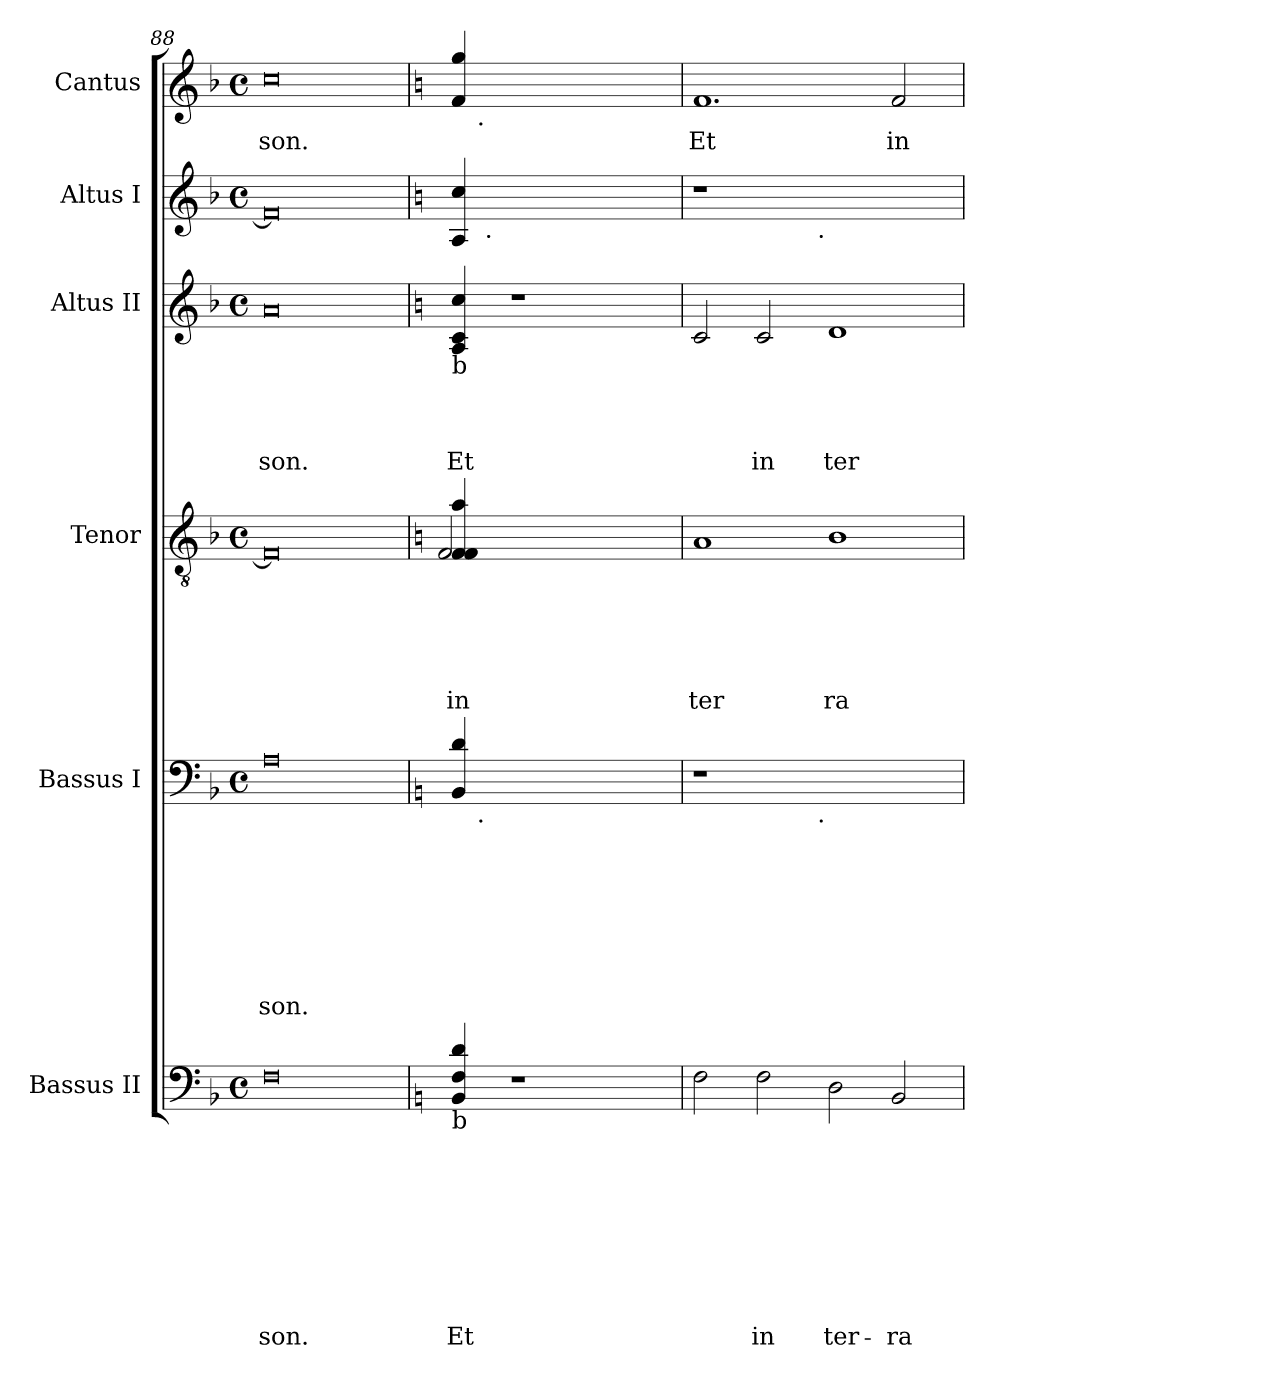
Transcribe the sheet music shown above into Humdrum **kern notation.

**kern	**text	**text	**text	**text	**text	**text	**text	**text	**text	**kern	**text	**text	**text	**text	**text	**text	**text	**text	**kern	**text	**text	**text	**text	**text	**text	**kern	**text	**text	**text	**text	**kern	**text	**kern	**text
*part6	*part6	*part6	*part6	*part6	*part6	*part6	*part6	*part6	*part6	*part5	*part5	*part5	*part5	*part5	*part5	*part5	*part5	*part5	*part4	*part4	*part4	*part4	*part4	*part4	*part4	*part3	*part3	*part3	*part3	*part3	*part2	*part2	*part1	*part1
*staff6	*staff6	*staff6	*staff6	*staff6	*staff6	*staff6	*staff6	*staff6	*staff6	*staff5	*staff5	*staff5	*staff5	*staff5	*staff5	*staff5	*staff5	*staff5	*staff4	*staff4	*staff4	*staff4	*staff4	*staff4	*staff4	*staff3	*staff3	*staff3	*staff3	*staff3	*staff2	*staff2	*staff1	*staff1
*I"Bassus II	*	*	*	*	*	*	*	*	*	*I"Bassus I	*	*	*	*	*	*	*	*	*I"Tenor	*	*	*	*	*	*	*I"Altus II	*	*	*	*	*I"Altus I	*	*I"Cantus	*
*I'B II	*	*	*	*	*	*	*	*	*	*I'B I	*	*	*	*	*	*	*	*	*I'T	*	*	*	*	*	*	*I'A II	*	*	*	*	*I'A I	*	*	*
*clefF4	*	*	*	*	*	*	*	*	*	*clefF4	*	*	*	*	*	*	*	*	*clefGv2	*	*	*	*	*	*	*clefG2	*	*	*	*	*clefG2	*	*clefG2	*
*k[b-]	*	*	*	*	*	*	*	*	*	*k[b-]	*	*	*	*	*	*	*	*	*k[b-]	*	*	*	*	*	*	*k[b-]	*	*	*	*	*k[b-]	*	*k[b-]	*
*F:	*	*	*	*	*	*	*	*	*	*F:	*	*	*	*	*	*	*	*	*F:	*	*	*	*	*	*	*F:	*	*	*	*	*F:	*	*F:	*
*M4/4	*	*	*	*	*	*	*	*	*	*M4/4	*	*	*	*	*	*	*	*	*M4/4	*	*	*	*	*	*	*M4/4	*	*	*	*	*M4/4	*	*M4/4	*
*met(c)	*	*	*	*	*	*	*	*	*	*met(c)	*	*	*	*	*	*	*	*	*met(c)	*	*	*	*	*	*	*met(c)	*	*	*	*	*met(c)	*	*met(c)	*
=88	=88	=88	=88	=88	=88	=88	=88	=88	=88	=88	=88	=88	=88	=88	=88	=88	=88	=88	=88	=88	=88	=88	=88	=88	=88	=88	=88	=88	=88	=88	=88	=88	=88	=88
!	!	!	!	!	!	!	!	!	!LO:LY:b	!	!	!	!	!	!	!	!	!LO:LY:b	!	!	!	!	!	!	!	!	!	!	!	!LO:LY:b	!	!	!	!LO:LY:b
0F	.	.	.	.	.	.	.	.	-son.	0A	.	.	.	.	.	.	.	son.	0F]	.	.	.	.	.	.	0a	.	.	.	son.	0f]	.	0cc	son.
!!LO:PB:g=z
=89!	=89!	=89!	=89!	=89!	=89!	=89!	=89!	=89!	=89!	=89!	=89!	=89!	=89!	=89!	=89!	=89!	=89!	=89!	=89!	=89!	=89!	=89!	=89!	=89!	=89!	=89!	=89!	=89!	=89!	=89!	=89!	=89!	=89!	=89!
*k[]	*	*	*	*	*	*	*	*	*	*k[]	*	*	*	*	*	*	*	*	*k[]	*	*	*	*	*	*	*k[]	*	*	*	*	*k[]	*	*k[]	*
*C:	*	*	*	*	*	*	*	*	*	*C:	*	*	*	*	*	*	*	*	*C:	*	*	*	*	*	*	*C:	*	*	*	*	*C:	*	*C:	*
!	!	!	!	!	!	!	!	!	!	!	!	!	!	!	!	!	!	!	!	!	!	!	!	!	!	!	!	!	!	!	!	!	!LO:TX:b:t=b	!
!	!	!	!	!	!	!	!	!	!	!	!	!	!	!	!	!	!	!	!	!	!	!	!	!	!	!	!	!	!	!	!LO:TX:b:t=b	!	!	!
!	!	!	!	!	!	!	!	!	!	!	!	!	!	!	!	!	!	!	!	!	!	!	!	!	!	!LO:TX:b:t=b	!	!	!	!	!	!	!	!
!	!	!	!	!	!	!	!	!	!	!	!	!	!	!	!	!	!	!	!LO:TX:b:t=b	!	!	!	!	!	!	!	!	!	!	!	!	!	!	!
!	!	!	!	!	!	!	!	!	!	!LO:TX:b:t=b	!	!	!	!	!	!	!	!	!	!	!	!	!	!	!	!	!	!	!	!	!	!	!	!
!LO:TX:b:t=b	!	!	!	!	!	!	!	!	!	!	!	!	!	!	!	!	!	!	!	!	!	!	!	!	!	!	!	!	!	!	!	!	!	!
!	!	!	!	!	!	!	!	!	!LO:LY:b	!	!	!	!	!	!	!	!	!	!	!	!	!	!	!	!LO:LY:b	!	!	!	!	!	!	!	!	!
*	*	*	*	*	*	*	*	*	*	*	*	*	*	*	*	*	*	*	*^	*	*	*	*	*	*	*	*	*	*	*	*	*	*	*
!	!	!	!	!	!	!	!	!	!	!	!	!	!	!	!	!	!	!	!	!	!	!	!	!	!	!LO:LY:b	!	!	!	!	!LO:LY:b	!	!	!	!
*	*	*	*	*	*	*	*	*	*	*^	*	*	*	*	*	*	*	*	*	*	*	*	*	*	*	*	*	*	*	*	*	*^	*	*^	*
4BB/ 4F/ 4d/	.	.	.	.	.	.	.	.	Et	4BB/ 4d/	16..ryy	.	.	.	.	.	.	.	.	4F/ 4F/ 4a/	2F/	.	.	.	.	.	in	4A/ 4c/ 4cc/	.	.	.	Et	4A/ 4cc/	8ryy	.	4f/ 4gg/	16..ryy	.
!	!	!	!	!	!	!	!	!	!	!	!	!	!	!	!	!	!	!	!	!	!	!	!	!	!	!	!	!	!	!	!	!	!	!	!	!	!LO:TX:b:t=.	!
!	!	!	!	!	!	!	!	!	!	!	!LO:TX:b:t=.	!	!	!	!	!	!	!	!	!	!	!	!	!	!	!	!	!	!	!	!	!	!	!	!	!	!	!
.	.	.	.	.	.	.	.	.	.	.	1ryy	.	.	.	.	.	.	.	.	.	.	.	.	.	.	.	.	.	.	.	.	.	.	.	.	.	1ryy	.
!	!	!	!	!	!	!	!	!	!	!	!	!	!	!	!	!	!	!	!	!	!	!	!	!	!	!	!	!	!	!	!	!	!	!LO:TX:b:t=.	!	!	!	!
.	.	.	.	.	.	.	.	.	.	.	.	.	.	.	.	.	.	.	.	.	.	.	.	.	.	.	.	.	.	.	.	.	.	1ryy	.	.	.	.
1r	.	.	.	.	.	.	.	.	.	1ryy	.	.	.	.	.	.	.	.	.	2.ryy	.	.	.	.	.	.	.	1r	.	.	.	.	1ryy	.	.	1ryy	.	.
.	.	.	.	.	.	.	.	.	.	.	.	.	.	.	.	.	.	.	.	.	2.ryy	.	.	.	.	.	.	.	.	.	.	.	.	.	.	.	.	.
.	.	.	.	.	.	.	.	.	.	.	.	.	.	.	.	.	.	.	.	4ryy	.	.	.	.	.	.	.	.	.	.	.	.	.	.	.	.	.	.
.	.	.	.	.	.	.	.	.	.	.	8ryy	.	.	.	.	.	.	.	.	.	.	.	.	.	.	.	.	.	.	.	.	.	.	.	.	.	8ryy	.
.	.	.	.	.	.	.	.	.	.	.	.	.	.	.	.	.	.	.	.	.	.	.	.	.	.	.	.	.	.	.	.	.	.	8ryy	.	.	.	.
.	.	.	.	.	.	.	.	.	.	.	64ryy	.	.	.	.	.	.	.	.	.	.	.	.	.	.	.	.	.	.	.	.	.	.	.	.	.	64ryy	.
=90	=90	=90	=90	=90	=90	=90	=90	=90	=90	=90	=90	=90	=90	=90	=90	=90	=90	=90	=90	=90	=90	=90	=90	=90	=90	=90	=90	=90	=90	=90	=90	=90	=90	=90	=90	=90	=90	=90
!	!	!	!	!	!	!	!	!	!	!	!	!	!	!	!	!	!	!	!	!	!	!	!	!	!	!	!LO:LY:b	!	!	!	!	!	!	!	!	!	!	!LO:LY:b
*	*	*	*	*	*	*	*	*	*	*	*	*	*	*	*	*	*	*	*	*v	*v	*	*	*	*	*	*	*	*	*	*	*	*	*	*	*v	*v	*
2F\	.	.	.	.	.	.	.	.	.	1r	2ryy	.	.	.	.	.	.	.	.	1A	.	.	.	.	.	ter	2c/	.	.	.	.	1r	2ryy	.	1.f	Et
!	!	!	!	!	!	!	!	!	!LO:LY:b	!	!	!	!	!	!	!	!	!	!	!	!	!	!	!	!	!	!	!	!	!	!LO:LY:b	!	!	!	!	!
2F\	.	.	.	.	.	.	.	.	in	.	4...ryy	.	.	.	.	.	.	.	.	.	.	.	.	.	.	.	2c/	.	.	.	in	.	4...ryy	.	.	.
!	!	!	!	!	!	!	!	!	!	!	!	!	!	!	!	!	!	!	!	!	!	!	!	!	!	!	!	!	!	!	!	!	!LO:TX:b:t=.	!	!	!
!	!	!	!	!	!	!	!	!	!	!	!LO:TX:b:t=.	!	!	!	!	!	!	!	!	!	!	!	!	!	!	!	!	!	!	!	!	!	!	!	!	!
.	.	.	.	.	.	.	.	.	.	.	1ryy	.	.	.	.	.	.	.	.	.	.	.	.	.	.	.	.	.	.	.	.	.	1ryy	.	.	.
!	!	!	!	!	!	!	!	!	!LO:LY:b	!	!	!	!	!	!	!	!	!	!	!	!	!	!	!	!	!LO:LY:b	!	!	!	!	!LO:LY:b	!	!	!	!	!
2D\	.	.	.	.	.	.	.	.	ter-	1ryy	.	.	.	.	.	.	.	.	.	1B	.	.	.	.	.	ra	1d	.	.	.	ter-	1ryy	.	.	.	.
!	!	!	!	!	!	!	!	!	!LO:LY:b	!	!	!	!	!	!	!	!	!	!	!	!	!	!	!	!	!	!	!	!	!	!	!	!	!	!	!LO:LY:b
2BB/	.	.	.	.	.	.	.	.	-ra	.	.	.	.	.	.	.	.	.	.	.	.	.	.	.	.	.	.	.	.	.	.	.	.	.	2f/	in
.	.	.	.	.	.	.	.	.	.	.	32ryy	.	.	.	.	.	.	.	.	.	.	.	.	.	.	.	.	.	.	.	.	.	32ryy	.	.	.
*	*	*	*	*	*	*	*	*	*	*v	*v	*	*	*	*	*	*	*	*	*	*	*	*	*	*	*	*	*	*	*	*	*v	*v	*	*	*
=	=	=	=	=	=	=	=	=	=	=	=	=	=	=	=	=	=	=	=	=	=	=	=	=	=	=	=	=	=	=	=	=	=	=
*-	*-	*-	*-	*-	*-	*-	*-	*-	*-	*-	*-	*-	*-	*-	*-	*-	*-	*-	*-	*-	*-	*-	*-	*-	*-	*-	*-	*-	*-	*-	*-	*-	*-	*-
